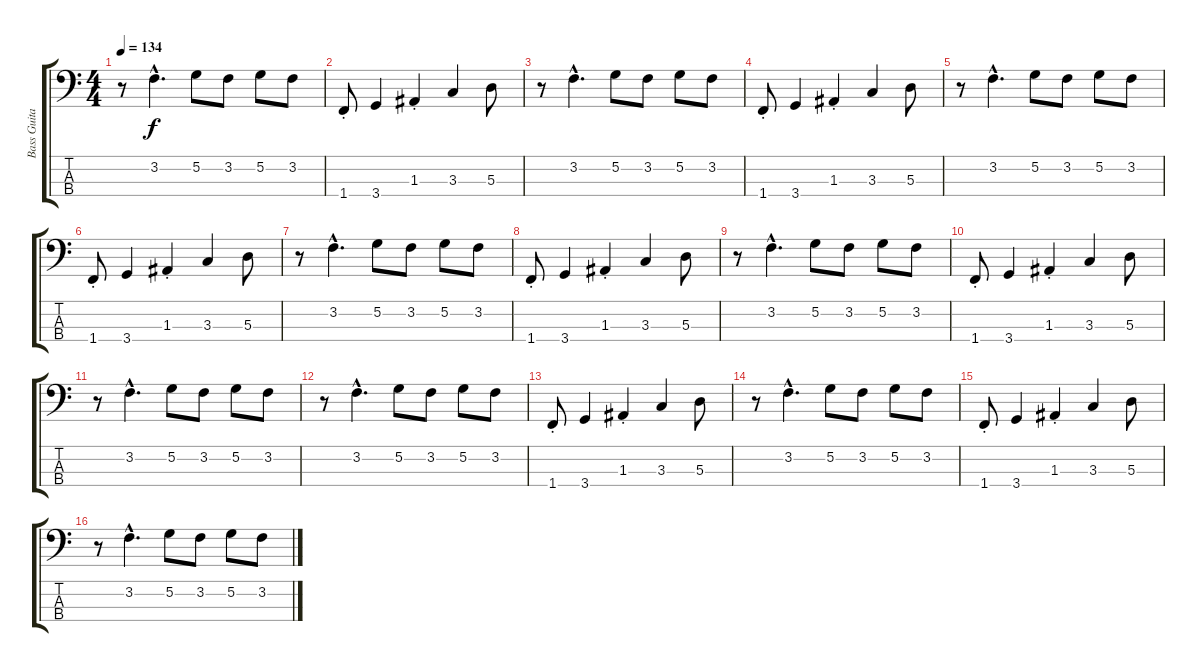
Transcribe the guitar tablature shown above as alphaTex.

\track ("Bass Guitar" "Bass Guita") {instrument acousticbass}
\staff {score tabs}
\tuning (G2 D2 A1 E1) {hide}
\ts (4 4)
\tempo 134
\clef f4
\ks c
r.8{dy f} 3.2{hac}.4{d} 5.2.8 3.2.8 5.2.8 3.2.8 |
1.4{st}.8 3.4.4 1.3{st}.4 3.3.4 5.3.8 |
r.8 3.2{hac}.4{d} 5.2.8 3.2.8 5.2.8 3.2.8 |
1.4{st}.8 3.4.4 1.3{st}.4 3.3.4 5.3.8 |
r.8 3.2{hac}.4{d} 5.2.8 3.2.8 5.2.8 3.2.8 |
1.4{st}.8 3.4.4 1.3{st}.4 3.3.4 5.3.8 |
r.8 3.2{hac}.4{d} 5.2.8 3.2.8 5.2.8 3.2.8 |
1.4{st}.8 3.4.4 1.3{st}.4 3.3.4 5.3.8 |
r.8 3.2{hac}.4{d} 5.2.8 3.2.8 5.2.8 3.2.8 |
1.4{st}.8 3.4.4 1.3{st}.4 3.3.4 5.3.8 |
r.8 3.2{hac}.4{d} 5.2.8 3.2.8 5.2.8 3.2.8 |
r.8 3.2{hac}.4{d} 5.2.8 3.2.8 5.2.8 3.2.8 |
1.4{st}.8 3.4.4 1.3{st}.4 3.3.4 5.3.8 |
r.8 3.2{hac}.4{d} 5.2.8 3.2.8 5.2.8 3.2.8 |
1.4{st}.8 3.4.4 1.3{st}.4 3.3.4 5.3.8 |
r.8 3.2{hac}.4{d} 5.2.8 3.2.8 5.2.8 3.2.8
